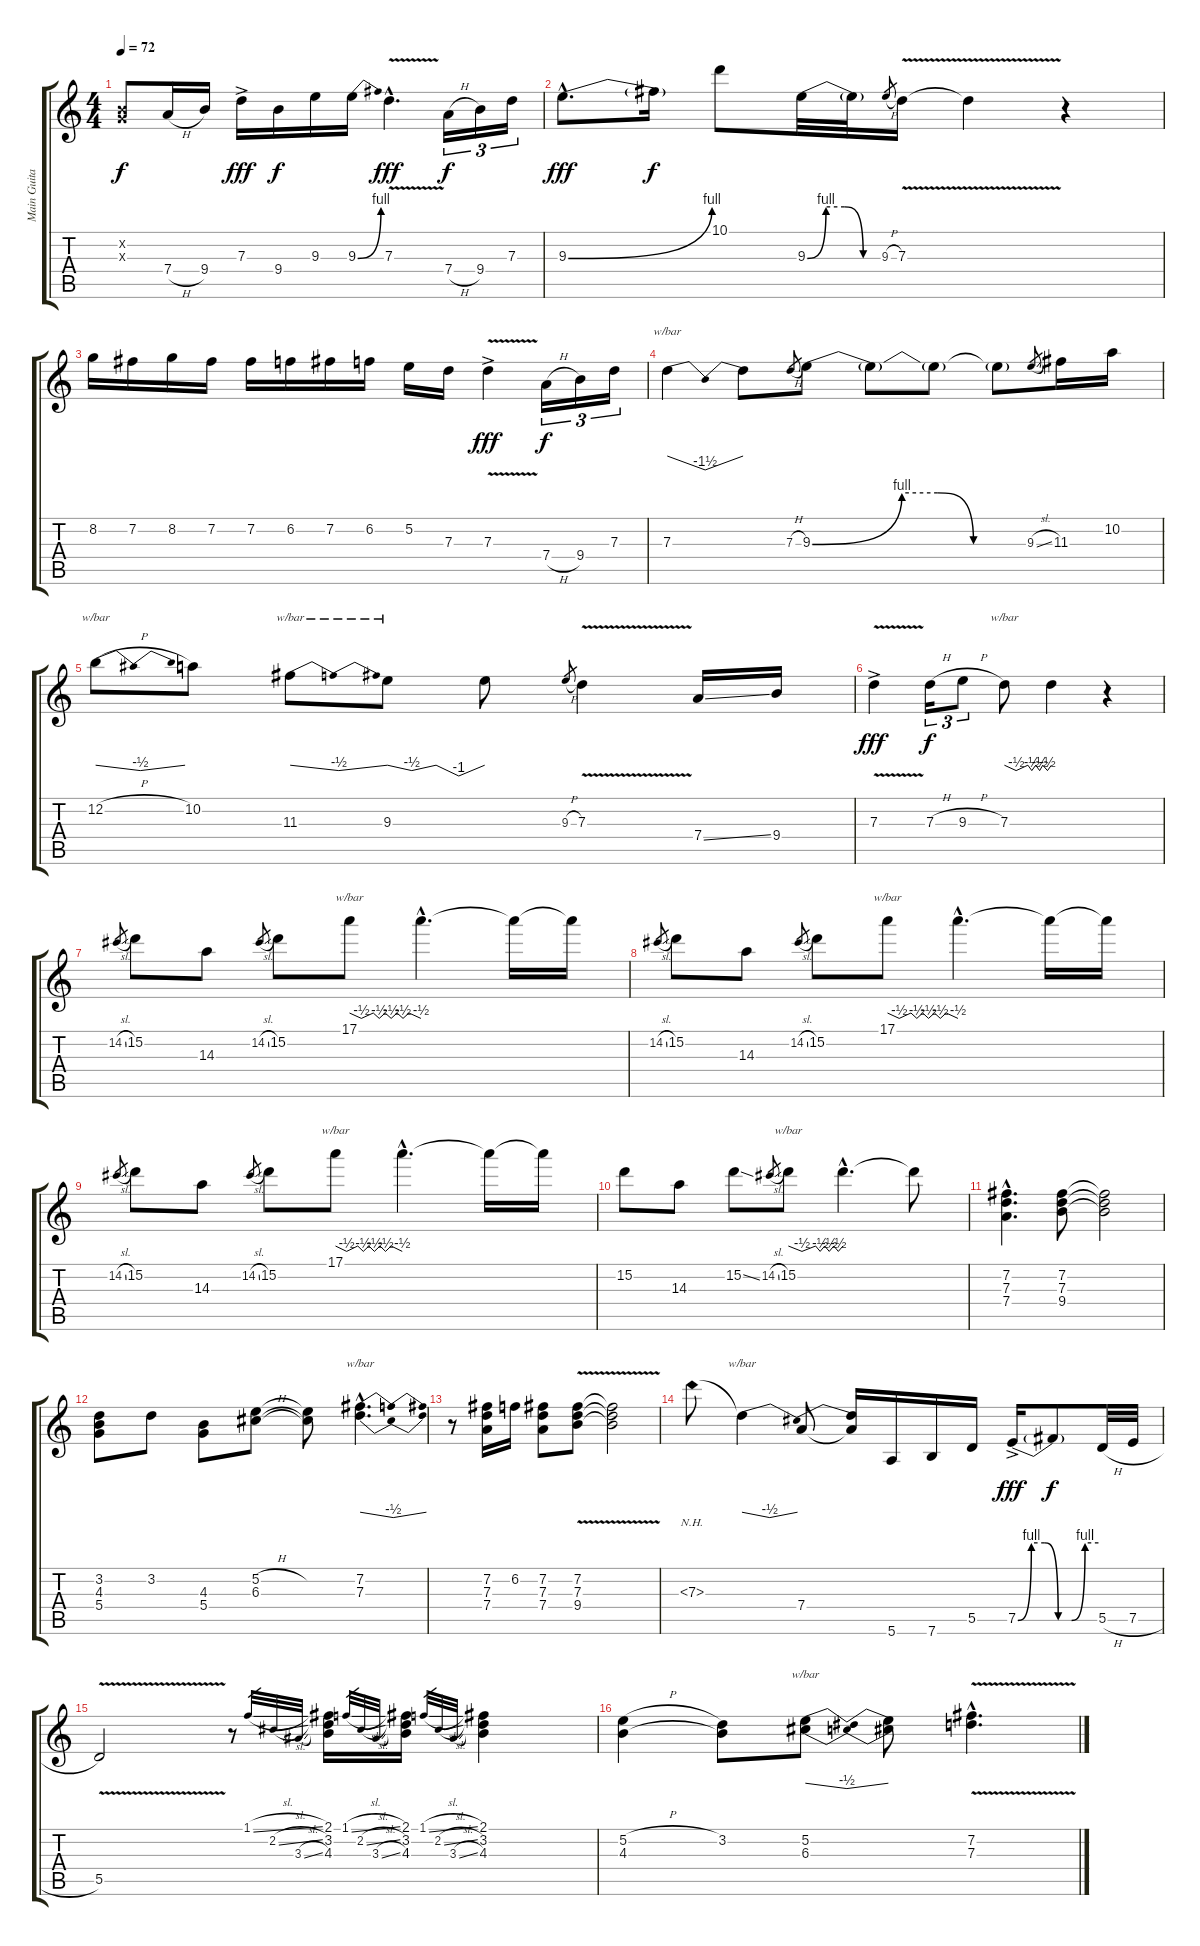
\track ("Main Guitar" "Main Guita") {instrument electricguitarjazz}
\staff {score tabs}
\tuning (E4 B3 G3 D3 A2 E2) {hide}
\ts (4 4)
\tempo 72
\clef g2
\ks c
(0.2{x} 0.3{x}).8{dy f} 7.4{h}.16 9.4.16 7.3{ac}.16{dy fff} 9.4.16{dy f} 9.3.16 9.3{be (bend 0 0 60 4)}.16 7.3{v hac}.4{d dy fff} 7.4{h}.16{tu (3 2) dy f} 9.4.16{tu (3 2)} 7.3.16{tu (3 2)} |
9.3{be (bend 0 0 60 4) hac}.8{d dy fff} 9.3{t}.16{dy f} 10.1.8 9.3{be (custom 0 0 15 4 30 4 45 0 60 0)}.32 9.3{t}.32 9.3{h}.8{gr} 7.3{v}.16 7.3{t}.4 r.4 |
8.2.16 7.2.16 8.2.16 7.2.16 7.2.16 6.2.16 7.2.16 6.2.16 5.2.16 7.3.16 7.3{v ac}.4{dy fff} 7.4{h}.16{tu (3 2) dy f} 9.4.16{tu (3 2)} 7.3.16{tu (3 2)} |
7.3.4{tbe (dip default 0 0 45 -6 60 0)} 7.3{t}.8 7.3{h}.8{gr} 9.3{be (custom 0 0 25 4 35 4 45 0 60 0)}.8 9.3{t}.8 9.3{t}.8 9.3{t}.8 9.3{sl}.8{gr} 11.3.16 10.2.16 |
12.2{h}.8{tbe (dip default 0 0 30 -2 60 0)} 10.2.8 11.3.8{tbe (dip default 0 0 30 -2 60 0)} 9.3.8{tbe (custom default 0 0 15 -2 30 0 44 -4 60 0)} 9.3{t}.8 9.3{h}.8{gr} 7.3{v}.4 7.4{ss}.16 9.4.16 |
7.3{v ac}.4{dy fff} 7.3{h}.16{tu (3 2) dy f} 9.3{h}.8{tu (3 2)} 7.3.8{tbe (custom default 0 0 15 -2 30 0 35 -2 40 0 45 -2 49 0 55 -2 60 0)} 7.3{t}.4 r.4 |
14.2{sl}.8{gr} 15.2.8 14.3.8 14.2{sl}.8{gr} 15.2.8 17.1.8{tbe (custom default 0 0 10 -2 20 0 25 -2 30 0 35 -2 40 0 45 -2 50 0 60 -2)} 17.1{hac t}.4{d} 17.1{t}.16 17.1{t}.16 |
14.2{sl}.8{gr} 15.2.8 14.3.8 14.2{sl}.8{gr} 15.2.8 17.1.8{tbe (custom default 0 0 10 -2 20 0 25 -2 30 0 35 -2 40 0 45 -2 50 0 60 -2)} 17.1{hac t}.4{d} 17.1{t}.16 17.1{t}.16 |
14.2{sl}.8{gr} 15.2.8 14.3.8 14.2{sl}.8{gr} 15.2.8 17.1.8{tbe (custom default 0 0 10 -2 20 0 25 -2 30 0 35 -2 40 0 45 -2 50 0 60 -2)} 17.1{hac t}.4{d} 17.1{t}.16 17.1{t}.16 |
15.2.8 14.3.8 15.2{ss}.8 14.2{sl}.8{gr} 15.2.8{tbe (custom default 0 0 15 -2 30 0 35 -2 40 0 45 -2 50 0 55 -2 60 0)} 15.2{hac t}.4{d} 15.2{t}.8 |
(7.2{hac} 7.3{hac} 7.4{hac}).4{d} (7.2 7.3 9.4).8 (7.2{t} 7.3{t} 9.4{t}).2 |
(3.2 4.3 5.4).8 3.2.8 (4.3 5.4).8 (5.2{h} 6.3{h}).8 (5.2{t} 6.3{t}).8 (7.2{hac} 7.3{hac}).4{d tbe (dip default 0 0 30 -2 60 0)} |
r.8 (7.2 7.3 7.4).16 6.2.16 (7.2 7.3 7.4).8 (7.2{v} 7.3{v} 9.4{v}).8 (7.2{t} 7.3{t} 9.4{t}).2 |
7.3{nh}.8 7.3{t}.4{tbe (dip default 0 0 30 -2 60 0)} 7.4.8 (7.3{t} 7.4{t}).16 5.6.16 7.6.16 5.5.16 7.5{be (custom 0 0 10 4 20 4 30 0 40 0 50 4 60 4) ac}.16{dy fff} 7.5{t}.8{dy f} 5.5{h}.32 7.5{h}.32 |
5.5{v}.2 r.8 1.1{sl}.32{gr} 2.2{sl}.32{gr} 3.3{sl}.32{gr} (2.1 3.2 4.3).16 1.1{sl}.32{gr} 2.2{sl}.32{gr} 3.3{sl}.32{gr} (2.1 3.2 4.3).16 1.1{sl}.32{gr} 2.2{sl}.32{gr} 3.3{sl}.32{gr} (2.1 3.2 4.3).4 |
(5.2{h} 4.3).4 (3.2 4.3{t}).8 (5.2 6.3).8{tbe (dip default 0 0 30 -2 60 0)} (5.2{t} 6.3{t}).8 (7.2{v hac} 7.3{v hac}).4{d}
